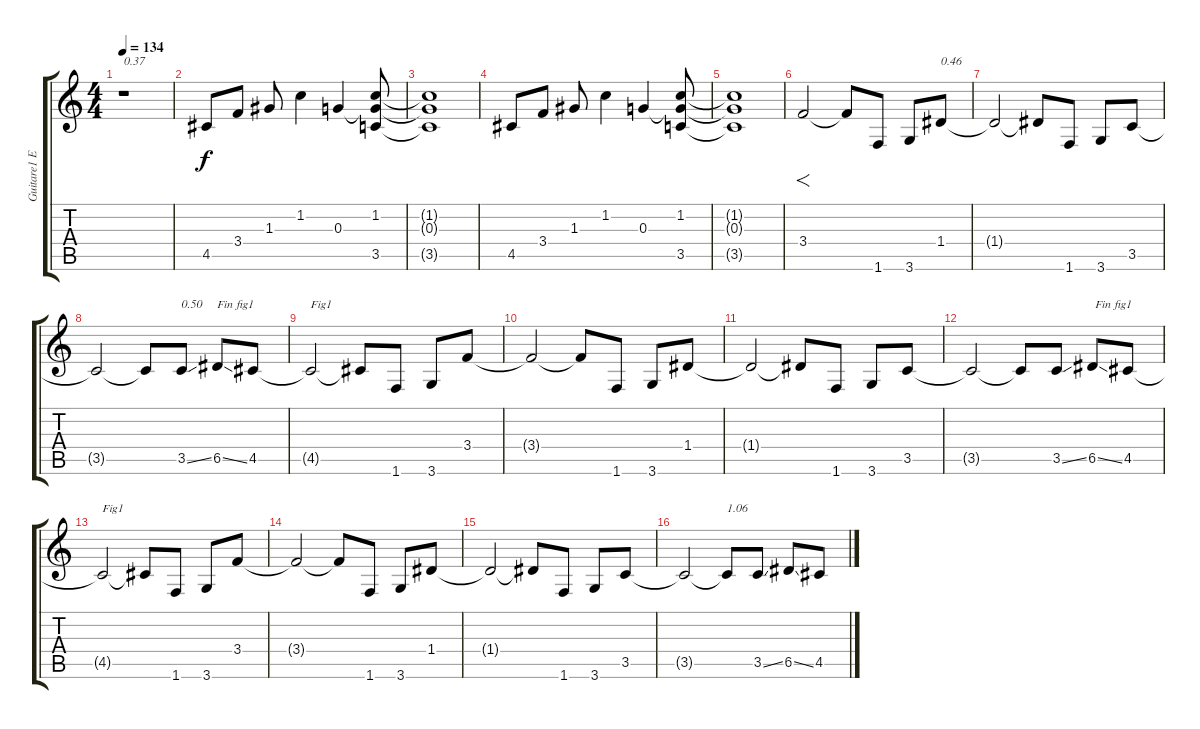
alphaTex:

\track ("Guitare1 E" "Guitare1 E") {instrument distortionguitar}
\staff {score tabs}
\tuning (E4 B3 G3 D3 A2 E2) {hide}
\ts (4 4)
\tempo 134
\clef g2
\ks c
r.1{txt "0.37" dy f} |
4.5.8 3.4.8 1.3.8 1.2.4 0.3.4 (1.2 0.3{t} 3.5).8 |
(1.2{t} 0.3{t} 3.5{t}).1 |
4.5.8 3.4.8 1.3.8 1.2.4 0.3.4 (1.2 0.3{t} 3.5).8 |
(1.2{t} 0.3{t} 3.5{t}).1 |
3.4.2{f} 3.4{t}.8 1.6.8 3.6.8 1.4.8{txt "0.46"} |
1.4{t}.2 1.4{t}.8 1.6.8 3.6.8 3.5.8 |
3.5{t}.2 3.5{t}.8 3.5{ss}.8{txt "0.50"} 6.5{ss}.8{txt "Fin fig1"} 4.5.8 |
4.5{t}.2{txt "Fig1"} 4.5{t}.8 1.6.8 3.6.8 3.4.8 |
3.4{t}.2 3.4{t}.8 1.6.8 3.6.8 1.4.8 |
1.4{t}.2 1.4{t}.8 1.6.8 3.6.8 3.5.8 |
3.5{t}.2 3.5{t}.8 3.5{ss}.8 6.5{ss}.8{txt " Fin fig1"} 4.5.8 |
4.5{t}.2{txt "Fig1"} 4.5{t}.8 1.6.8 3.6.8 3.4.8 |
3.4{t}.2 3.4{t}.8 1.6.8 3.6.8 1.4.8 |
1.4{t}.2 1.4{t}.8 1.6.8 3.6.8 3.5.8 |
3.5{t}.2 3.5{t}.8{txt "1.06"} 3.5{ss}.8 6.5{ss}.8 4.5.8
